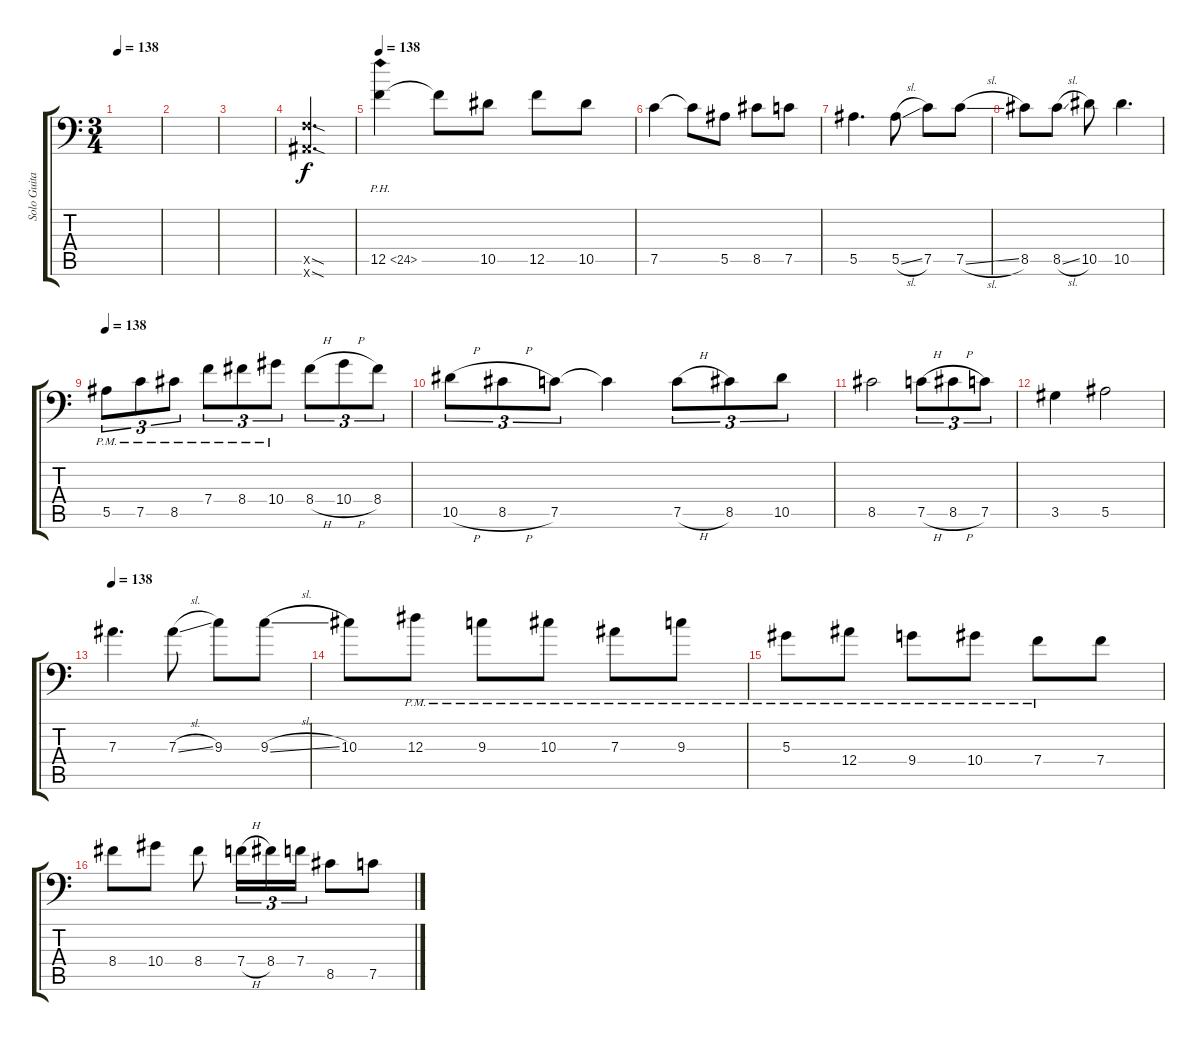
\track ("Solo Guitar" "Solo Guita") {instrument distortionguitar}
\staff {score tabs}
\tuning (C4 G3 Eb3 Bb2 F2 Bb1) {hide}
\ts (3 4)
\tempo 138
\clef f4
\ks c
|
|
|
(0.5{sod x} 0.6{sod x}).2{d} |
\tempo 138
12.5{ph 12}.4 12.5{t}.8 10.5.8 12.5.8 10.5.8 |
7.5.4 7.5{t}.8 5.5.8 8.5.8 7.5.8 |
5.5.4{d} 5.5{sl}.8 7.5.8 7.5{sl}.8 |
8.5.8 8.5{sl}.8 10.5.8 10.5.4{d} |
\tempo 138
5.5{pm}.8{tu (3 2)} 7.5{pm}.8{tu (3 2)} 8.5{pm}.8{tu (3 2)} 7.4{pm}.8{tu (3 2)} 8.4{pm}.8{tu (3 2)} 10.4{pm}.8{tu (3 2)} 8.4{h}.8{tu (3 2)} 10.4{h}.8{tu (3 2)} 8.4.8{tu (3 2)} |
10.5{h}.8{tu (3 2)} 8.5{h}.8{tu (3 2)} 7.5.8{tu (3 2)} 7.5{t}.4 7.5{h}.8{tu (3 2)} 8.5.8{tu (3 2)} 10.5.8{tu (3 2)} |
8.5.2 7.5{h}.8{tu (3 2)} 8.5{h}.8{tu (3 2)} 7.5.8{tu (3 2)} |
3.5.4 5.5.2 |
\tempo 138
7.3.4{d} 7.3{sl}.8 9.3.8 9.3{sl}.8 |
10.3.8 12.3{pm}.8 9.3{pm}.8 10.3{pm}.8 7.3{pm}.8 9.3{pm}.8 |
5.3{pm}.8 12.4{pm}.8 9.4{pm}.8 10.4{pm}.8 7.4{pm}.8 7.4.8 |
8.4.8 10.4.8 8.4.8 7.4{h}.16{tu (3 2)} 8.4.16{tu (3 2)} 7.4.16{tu (3 2)} 8.5.8 7.5.8
